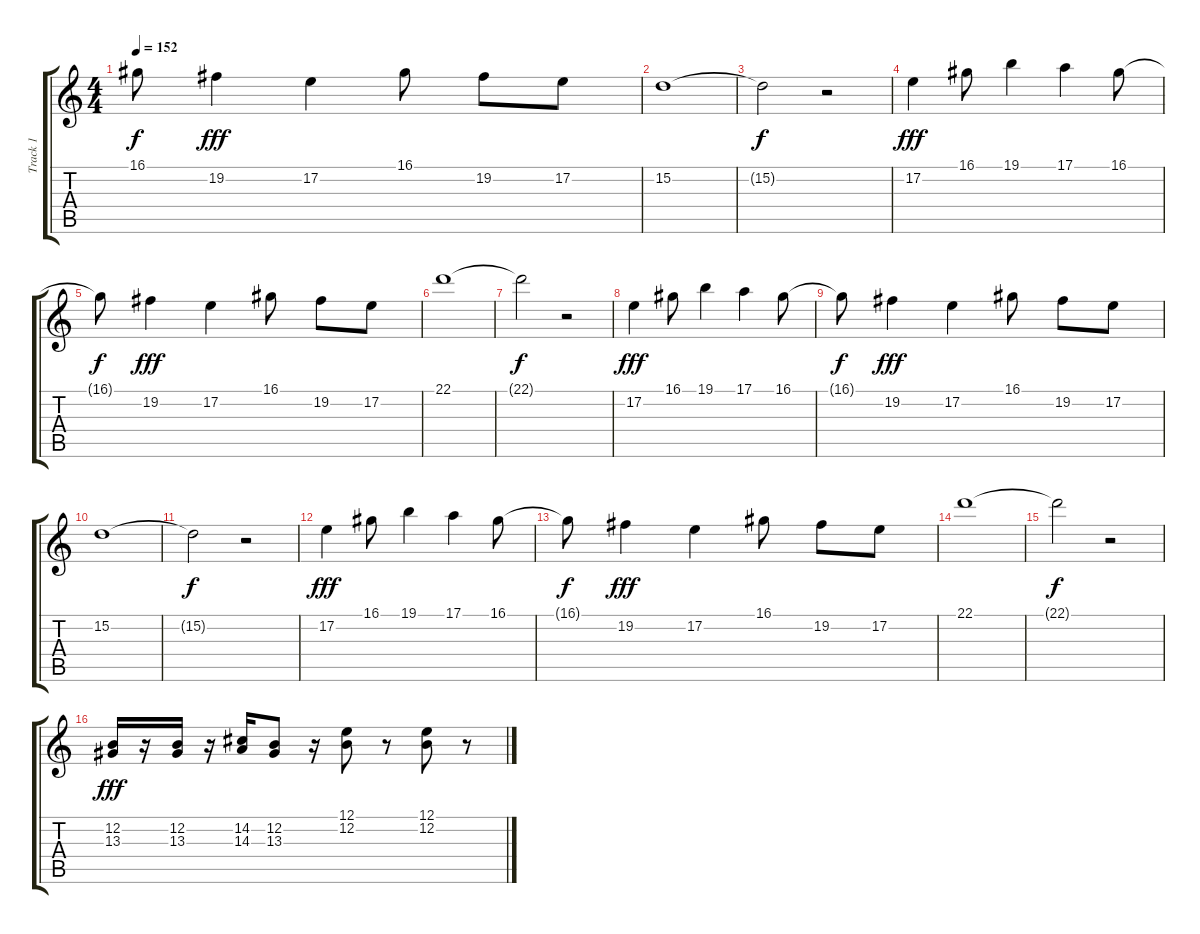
\track ("Track 1" "Track 1") {instrument brasssection}
\staff {score tabs}
\tuning (E4 B3 G3 D3 A2 E2) {hide}
\ts (4 4)
\tempo 152
\clef g2
\ks c
16.1{t}.8{dy f} 19.2.4{dy fff} 17.2.4 16.1.8 19.2.8 17.2.8 |
15.2.1 |
15.2{t}.2{dy f} r.2 |
17.2.4{dy fff} 16.1.8 19.1.4 17.1.4 16.1.8 |
16.1{t}.8{dy f} 19.2.4{dy fff} 17.2.4 16.1.8 19.2.8 17.2.8 |
22.1.1 |
22.1{t}.2{dy f} r.2 |
17.2.4{dy fff} 16.1.8 19.1.4 17.1.4 16.1.8 |
16.1{t}.8{dy f} 19.2.4{dy fff} 17.2.4 16.1.8 19.2.8 17.2.8 |
15.2.1 |
15.2{t}.2{dy f} r.2 |
17.2.4{dy fff} 16.1.8 19.1.4 17.1.4 16.1.8 |
16.1{t}.8{dy f} 19.2.4{dy fff} 17.2.4 16.1.8 19.2.8 17.2.8 |
22.1.1 |
22.1{t}.2{dy f} r.2 |
(12.2 13.3).16{dy fff} r.16 (12.2 13.3).16 r.16 (14.2 14.3).16 (12.2 13.3).8 r.16 (12.1 12.2).8 r.8 (12.1 12.2).8 r.8
